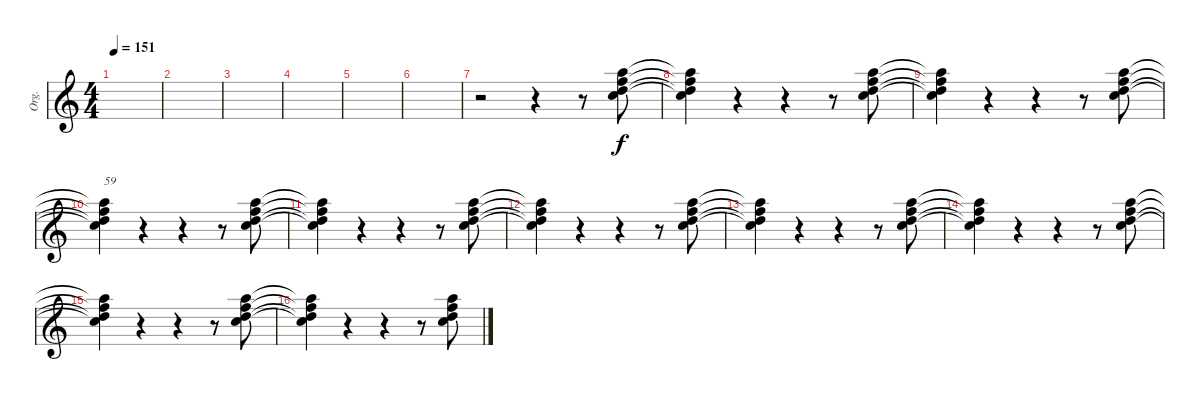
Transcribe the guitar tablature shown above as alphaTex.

\bracketExtendMode groupsimilarinstruments
\track ("Organ" "Org.") {instrument acousticgrandpiano}
\staff {score}
\tuning (E4 B3 G3 D3 A2 E2)
\ts (4 4)
\tempo 151
\clef g2
\ks aminor
|
|
|
|
|
|
r.2 r.4 r.8 (22.3 15.2 8.1 31.4).8 |
(22.3{t} 15.2{t} 8.1{t} 31.4{t}).4 r.4 r.4 r.8 (22.3 15.2 8.1 31.4).8 |
(22.3{t} 15.2{t} 8.1{t} 31.4{t}).4 r.4 r.4 r.8 (22.3 15.2 8.1 31.4).8 |
(22.3{t} 15.2{t} 8.1{t} 31.4{t}).4{txt "59"} r.4 r.4 r.8 (22.3 15.2 8.1 31.4).8 |
(22.3{t} 15.2{t} 8.1{t} 31.4{t}).4 r.4 r.4 r.8 (22.3 15.2 8.1 31.4).8 |
(22.3{t} 15.2{t} 8.1{t} 31.4{t}).4 r.4 r.4 r.8 (22.3 15.2 8.1 31.4).8 |
(22.3{t} 15.2{t} 8.1{t} 31.4{t}).4 r.4 r.4 r.8 (22.3 15.2 8.1 31.4).8 |
(22.3{t} 15.2{t} 8.1{t} 31.4{t}).4 r.4 r.4 r.8 (22.3 15.2 8.1 31.4).8 |
(22.3{t} 15.2{t} 8.1{t} 31.4{t}).4 r.4 r.4 r.8 (22.3 15.2 8.1 31.4).8 |
(22.3{t} 15.2{t} 8.1{t} 31.4{t}).4 r.4 r.4 r.8 (22.3 15.2 8.1 31.4).8
